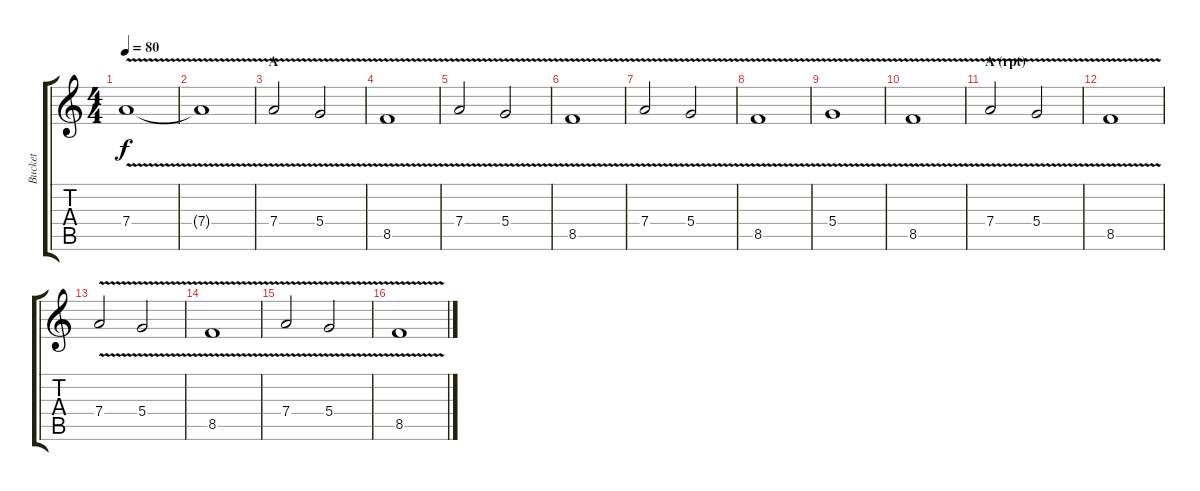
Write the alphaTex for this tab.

\track ("Bucket" "Bucket") {instrument overdrivenguitar}
\staff {score tabs}
\tuning (E4 B3 G3 D3 A2 E2) {hide}
\ts (4 4)
\tempo 80
\clef g2
\ks c
7.4{v}.1{dy f} |
7.4{t}.1 |
\section ("" "A")
7.4{v}.2 5.4{v}.2 |
8.5{v}.1 |
7.4{v}.2 5.4{v}.2 |
8.5{v}.1 |
7.4{v}.2 5.4{v}.2 |
8.5{v}.1 |
5.4{v}.1 |
8.5{v}.1 |
\section ("" "A (rpt)")
7.4{v}.2 5.4{v}.2 |
8.5{v}.1 |
7.4{v}.2 5.4{v}.2 |
8.5{v}.1 |
7.4{v}.2 5.4{v}.2 |
8.5{v}.1
